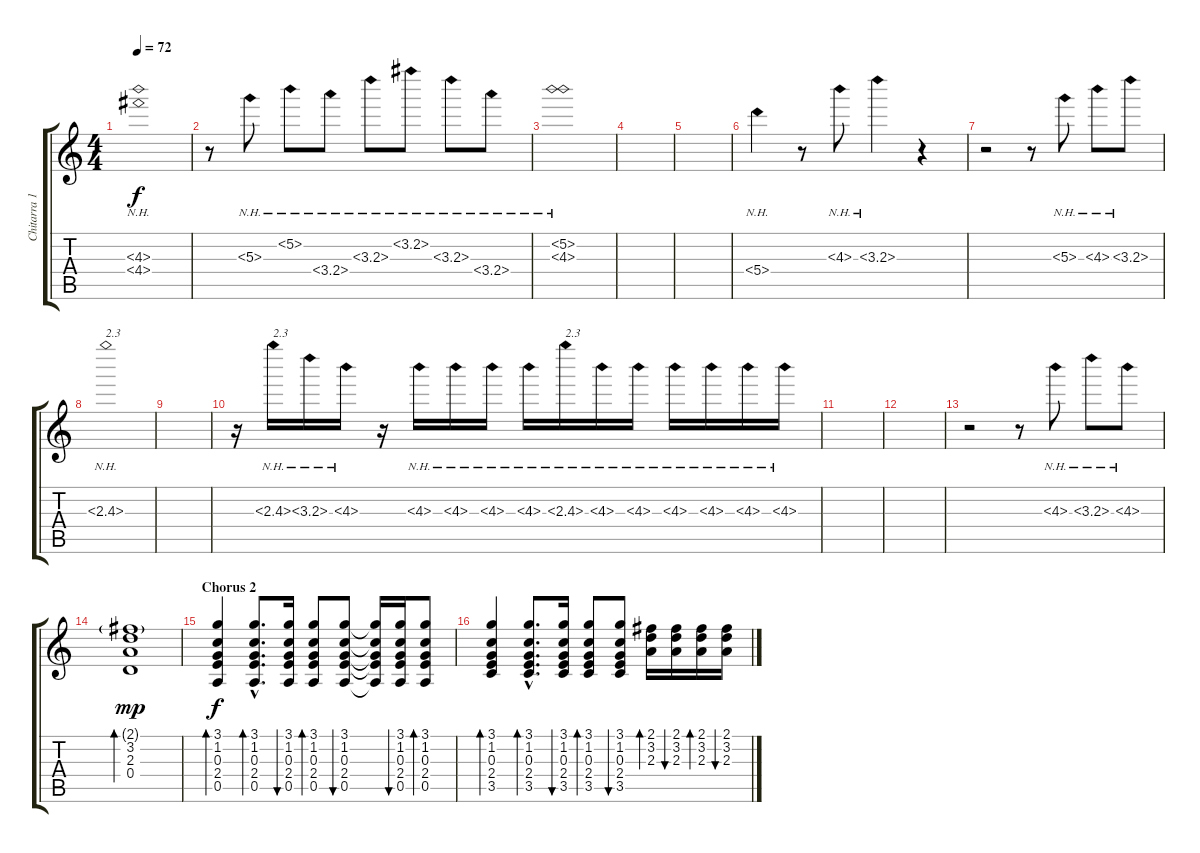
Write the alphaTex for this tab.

\track ("Chitarra 1" "Chitarra 1") {instrument acousticguitarsteel}
\staff {score tabs}
\tuning (E4 B3 G3 D3 A2 E2) {hide}
\ts (4 4)
\tempo 72
\clef g2
\ks c
(4.3{nh} 4.4{nh}).1{dy f volume 0} |
r.8{volume 0} 5.3{nh}.8{volume 0} 5.2{nh}.8{volume 0} 3.4{nh}.8{volume 0} 3.3{nh}.8{volume 0} 3.2{nh}.8{volume 0} 3.3{nh}.8{volume 0} 3.4{nh}.8{volume 0} |
(5.2{nh} 4.3{nh}).1{volume 0} |
|
|
5.4{nh}.4{volume 0} r.8{volume 0} 4.3{nh}.8{volume 0} 3.3{nh}.4{volume 0} r.4 |
r.2 r.8{volume 0} 5.3{nh}.8{volume 0} 4.3{nh}.8{volume 0} 3.3{nh}.8{volume 0} |
2.3{nh}.1{txt "2.3" volume 0} |
|
r.16{volume 0} 2.3{nh}.16{txt "2.3" volume 0} 3.3{nh}.16{volume 0} 4.3{nh}.16{volume 0} r.16{volume 0} 4.3{nh}.16{volume 0} 4.3{nh}.16{volume 0} 4.3{nh}.16{volume 0} 4.3{nh}.16{volume 0} 2.3{nh}.16{txt "2.3" volume 0} 4.3{nh}.16{volume 0} 4.3{nh}.16{volume 0} 4.3{nh}.16{volume 0} 4.3{nh}.16{volume 0} 4.3{nh}.16{volume 0} 4.3{nh}.16{volume 0} |
|
|
r.2 r.8 4.3{nh}.8{volume 0} 3.3{nh}.8{volume 0} 4.3{nh}.8{volume 0} |
(2.1{g} 3.2 2.3 0.4).1{bd 60 dy mp volume 13} |
\section ("" "Chorus 2")
(3.1 1.2 0.3 2.4 0.5).4{bd 30 dy f} (3.1{hac} 1.2{hac} 0.3{hac} 2.4{hac} 0.5{hac}).8{d bd 30} (3.1 1.2 0.3 2.4 0.5).16{bu 30} (3.1 1.2 0.3 2.4 0.5).8{bd 30} (3.1 1.2 0.3 2.4 0.5).8{bu 30} (3.1{t} 1.2{t} 0.3{t} 2.4{t} 0.5{t}).16 (3.1 1.2 0.3 2.4 0.5).16{bu 30} (3.1 1.2 0.3 2.4 0.5).8{bd 30} |
(3.1 1.2 0.3 2.4 3.5).4{bd 30} (3.1{hac} 1.2{hac} 0.3{hac} 2.4{hac} 3.5{hac}).8{d bd 30} (3.1 1.2 0.3 2.4 3.5).16{bu 30} (3.1 1.2 0.3 2.4 3.5).8{bd 30} (3.1 1.2 0.3 2.4 3.5).8{bu 30} (2.1 3.2 2.3).16{bd 30} (2.1 3.2 2.3).16{bu 30} (2.1 3.2 2.3).16{bd 30} (2.1 3.2 2.3).16{bu 30}
